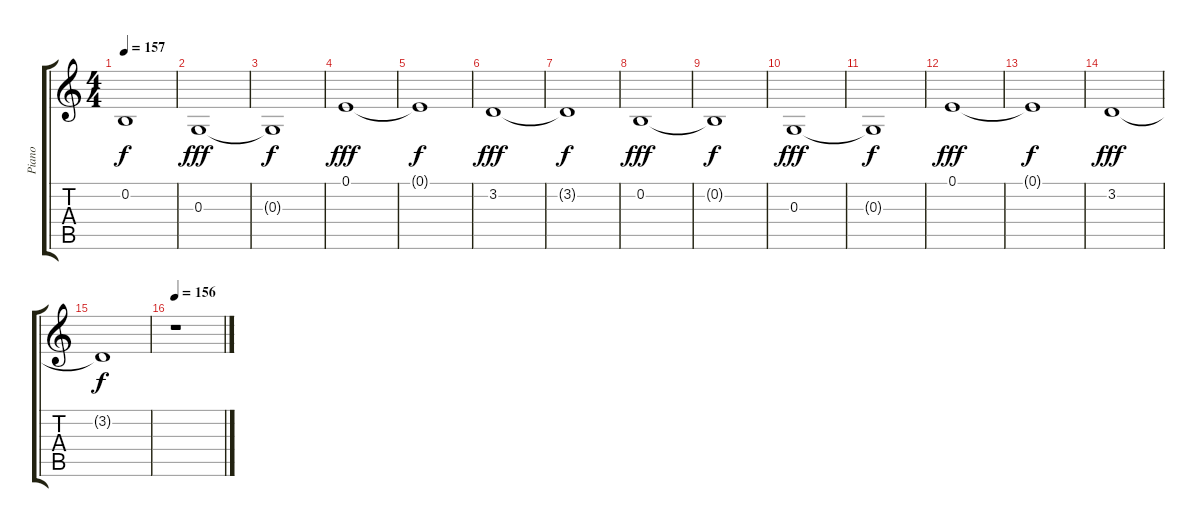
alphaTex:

\track ("Piano" "Piano") {instrument acousticgrandpiano}
\staff {score tabs}
\tuning (E4 B3 G3 D3 A2 E2) {hide}
\ts (4 4)
\tempo 157
\clef g2
\ks c
0.2{t}.1{dy f} |
0.3.1{dy fff} |
0.3{t}.1{dy f} |
0.1.1{dy fff} |
0.1{t}.1{dy f} |
3.2.1{dy fff} |
3.2{t}.1{dy f} |
0.2.1{dy fff} |
0.2{t}.1{dy f} |
0.3.1{dy fff} |
0.3{t}.1{dy f} |
0.1.1{dy fff} |
0.1{t}.1{dy f} |
3.2.1{dy fff} |
3.2{t}.1{dy f} |
\tempo 156
r.1
